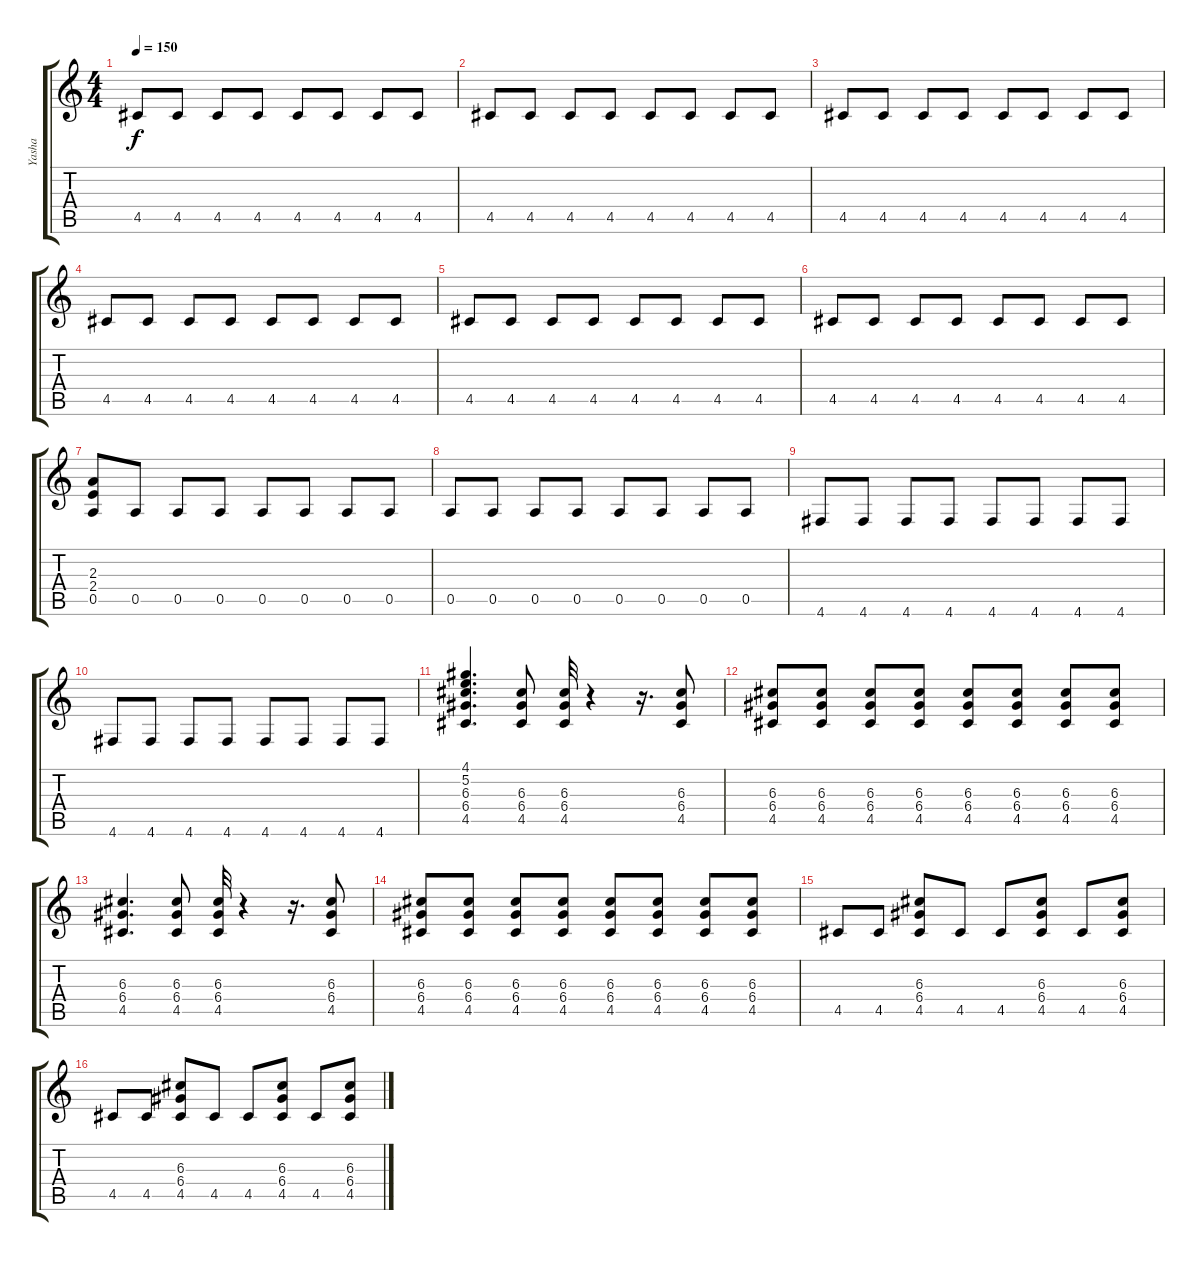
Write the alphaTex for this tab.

\track ("Yasha" "Yasha") {instrument overdrivenguitar}
\staff {score tabs}
\tuning (E4 B3 G3 D3 A2 D2) {hide}
\ts (4 4)
\tempo 150
\clef g2
\ks c
4.5.8{dy f instrument overdrivenguitar} 4.5.8 4.5.8 4.5.8 4.5.8 4.5.8 4.5.8 4.5.8 |
4.5.8 4.5.8 4.5.8 4.5.8 4.5.8 4.5.8 4.5.8 4.5.8 |
4.5.8 4.5.8 4.5.8 4.5.8 4.5.8 4.5.8 4.5.8 4.5.8 |
4.5.8 4.5.8 4.5.8 4.5.8 4.5.8 4.5.8 4.5.8 4.5.8 |
4.5.8 4.5.8 4.5.8 4.5.8 4.5.8 4.5.8 4.5.8 4.5.8 |
4.5.8 4.5.8 4.5.8 4.5.8 4.5.8 4.5.8 4.5.8 4.5.8 |
(2.3 2.4 0.5).8 0.5.8 0.5.8 0.5.8 0.5.8 0.5.8 0.5.8 0.5.8 |
0.5.8 0.5.8 0.5.8 0.5.8 0.5.8 0.5.8 0.5.8 0.5.8 |
4.6.8 4.6.8 4.6.8 4.6.8 4.6.8 4.6.8 4.6.8 4.6.8 |
4.6.8 4.6.8 4.6.8 4.6.8 4.6.8 4.6.8 4.6.8 4.6.8 |
(4.1 5.2 6.3 6.4 4.5).4{d} (6.3 6.4 4.5).8 (6.3 6.4 4.5).32 r.4 r.16{d} (6.3 6.4 4.5).8 |
(6.3 6.4 4.5).8 (6.3 6.4 4.5).8 (6.3 6.4 4.5).8 (6.3 6.4 4.5).8 (6.3 6.4 4.5).8 (6.3 6.4 4.5).8 (6.3 6.4 4.5).8 (6.3 6.4 4.5).8 |
(6.3 6.4 4.5).4{d} (6.3 6.4 4.5).8 (6.3 6.4 4.5).32 r.4 r.16{d} (6.3 6.4 4.5).8 |
(6.3 6.4 4.5).8 (6.3 6.4 4.5).8 (6.3 6.4 4.5).8 (6.3 6.4 4.5).8 (6.3 6.4 4.5).8 (6.3 6.4 4.5).8 (6.3 6.4 4.5).8 (6.3 6.4 4.5).8 |
4.5.8 4.5.8 (6.3 6.4 4.5).8 4.5.8 4.5.8 (6.3 6.4 4.5).8 4.5.8 (6.3 6.4 4.5).8 |
4.5.8 4.5.8 (6.3 6.4 4.5).8 4.5.8 4.5.8 (6.3 6.4 4.5).8 4.5.8 (6.3 6.4 4.5).8
